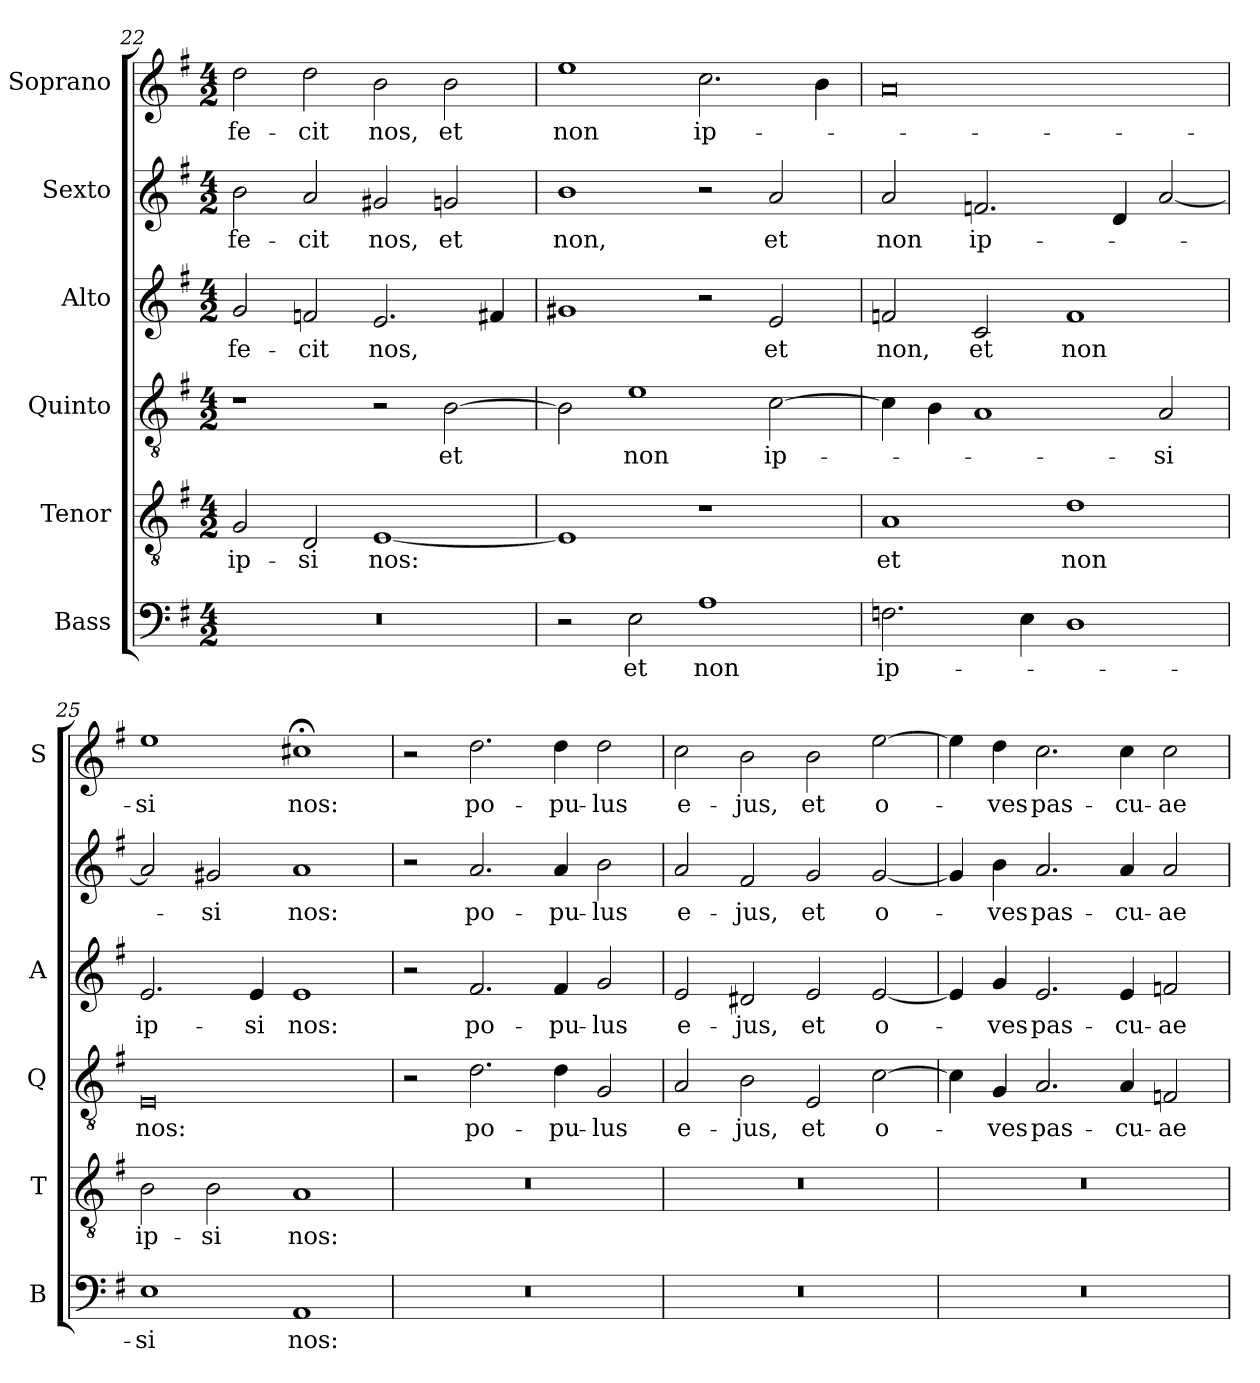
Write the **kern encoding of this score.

**kern	**text	**kern	**text	**kern	**text	**kern	**text	**kern	**text	**kern	**text
*part6	*part6	*part5	*part5	*part4	*part4	*part3	*part3	*part2	*part2	*part1	*part1
*staff6	*staff6	*staff5	*staff5	*staff4	*staff4	*staff3	*staff3	*staff2	*staff2	*staff1	*staff1
*I"Bass	*	*I"Tenor	*	*I"Quinto	*	*I"Alto	*	*I"Sexto	*	*I"Soprano	*
*I'B	*	*I'T	*	*I'Q	*	*I'A	*	*	*	*I'S	*
!!LO:LB:g=z
*clefF4	*	*clefGv2	*	*clefGv2	*	*clefG2	*	*clefG2	*	*clefG2	*
*k[f#]	*	*k[f#]	*	*k[f#]	*	*k[f#]	*	*k[f#]	*	*k[f#]	*
*G:	*	*G:	*	*G:	*	*G:	*	*G:	*	*G:	*
*M4/2	*	*M4/2	*	*M4/2	*	*M4/2	*	*M4/2	*	*M4/2	*
=22	=22	=22	=22	=22	=22	=22	=22	=22	=22	=22	=22
!	!	!	!LO:LY:b	!	!	!	!LO:LY:b	!	!LO:LY:b	!	!LO:LY:b
0r	.	2G/	ip-	1r	.	2g/	fe-	2b\	fe-	2dd\	fe-
!	!	!	!LO:LY:b	!	!	!	!LO:LY:b	!	!LO:LY:b	!	!LO:LY:b
.	.	2D/	-si	.	.	2fn/	-cit	2a/	-cit	2dd\	-cit
!	!	!	!LO:LY:b	!	!	!	!LO:LY:b	!	!LO:LY:b	!	!LO:LY:b
.	.	[1E	nos:	2r	.	2.e/	nos,	2g#X/	nos,	2b\	nos,
!	!	!	!	!	!LO:LY:b	!	!	!	!LO:LY:b	!	!LO:LY:b
.	.	.	.	[2B\	et	.	.	2gn/	et	2b\	et
.	.	.	.	.	.	4f#X/	.	.	.	.	.
=23	=23	=23	=23	=23	=23	=23	=23	=23	=23	=23	=23
!	!	!	!	!	!	!	!	!	!LO:LY:b	!	!LO:LY:b
2r	.	1E]	.	2B\]	.	1g#X	.	1b	non,	1ee	non
!	!LO:LY:b	!	!	!	!LO:LY:b	!	!	!	!	!	!
2E\	et	.	.	1e	non	.	.	.	.	.	.
!	!LO:LY:b	!	!	!	!	!	!	!	!	!	!LO:LY:b
1A	non	1r	.	.	.	2r	.	2r	.	2.cc\	ip-
!	!	!	!	!	!LO:LY:b	!	!LO:LY:b	!	!LO:LY:b	!	!
.	.	.	.	[2c\	ip-	2e/	et	2a/	et	.	.
.	.	.	.	.	.	.	.	.	.	4b\	.
=24	=24	=24	=24	=24	=24	=24	=24	=24	=24	=24	=24
!	!LO:LY:b	!	!LO:LY:b	!	!	!	!LO:LY:b	!	!LO:LY:b	!	!
2.Fn\	ip-	1A	et	4c\]	.	2fn/	non,	2a/	non	0a	.
.	.	.	.	4B\	.	.	.	.	.	.	.
!	!	!	!	!	!	!	!LO:LY:b	!	!LO:LY:b	!	!
.	.	.	.	1A	.	2c/	et	2.fn/	ip-	.	.
4E\	.	.	.	.	.	.	.	.	.	.	.
!	!	!	!LO:LY:b	!	!	!	!LO:LY:b	!	!	!	!
1D	.	1d	non	.	.	1f	non	.	.	.	.
.	.	.	.	.	.	.	.	4d/	.	.	.
!	!	!	!	!	!LO:LY:b	!	!	!	!	!	!
.	.	.	.	2A/	-si	.	.	[2a/	.	.	.
=25	=25	=25	=25	=25	=25	=25	=25	=25	=25	=25	=25
!	!LO:LY:b	!	!LO:LY:b	!	!LO:LY:b	!	!LO:LY:b	!	!	!	!LO:LY:b
1E	-si	2B\	ip-	0E	nos:	2.e/	ip-	2a/]	.	1ee	-si
!	!	!	!LO:LY:b	!	!	!	!	!	!LO:LY:b	!	!
.	.	2B\	-si	.	.	.	.	2g#X/	-si	.	.
!	!	!	!	!	!	!	!LO:LY:b	!	!	!	!
.	.	.	.	.	.	4e/	-si	.	.	.	.
!	!LO:LY:b	!	!LO:LY:b	!	!	!	!LO:LY:b	!	!LO:LY:b	!	!LO:LY:b
1AA	nos:	1A	nos:	.	.	1e	nos:	1a	nos:	1cc#X;<	nos:
!!LO:PB:g=z
=26	=26	=26	=26	=26	=26	=26	=26	=26	=26	=26	=26
0r	.	0r	.	2r	.	2r	.	2r	.	2r	.
!	!	!	!	!	!LO:LY:b	!	!LO:LY:b	!	!LO:LY:b	!	!LO:LY:b
.	.	.	.	2.d\	po-	2.f#/	po-	2.a/	po-	2.dd\	po-
!	!	!	!	!	!LO:LY:b	!	!LO:LY:b	!	!LO:LY:b	!	!LO:LY:b
.	.	.	.	4d\	-pu-	4f#/	-pu-	4a/	-pu-	4dd\	-pu-
!	!	!	!	!	!LO:LY:b	!	!LO:LY:b	!	!LO:LY:b	!	!LO:LY:b
.	.	.	.	2G/	-lus	2g/	-lus	2b\	-lus	2dd\	-lus
=27	=27	=27	=27	=27	=27	=27	=27	=27	=27	=27	=27
!	!	!	!	!	!LO:LY:b	!	!LO:LY:b	!	!LO:LY:b	!	!LO:LY:b
0r	.	0r	.	2A/	e-	2e/	e-	2a/	e-	2cc\	e-
!	!	!	!	!	!LO:LY:b	!	!LO:LY:b	!	!LO:LY:b	!	!LO:LY:b
.	.	.	.	2B\	-jus,	2d#X/	-jus,	2f#/	-jus,	2b\	-jus,
!	!	!	!	!	!LO:LY:b	!	!LO:LY:b	!	!LO:LY:b	!	!LO:LY:b
.	.	.	.	2E/	et	2e/	et	2g/	et	2b\	et
!	!	!	!	!	!LO:LY:b	!	!LO:LY:b	!	!LO:LY:b	!	!LO:LY:b
.	.	.	.	[2c\	o-	[2e/	o-	[2g/	o-	[2ee\	o-
=28	=28	=28	=28	=28	=28	=28	=28	=28	=28	=28	=28
0r	.	0r	.	4c\]	.	4e/]	.	4g/]	.	4ee\]	.
!	!	!	!	!	!LO:LY:b	!	!LO:LY:b	!	!LO:LY:b	!	!LO:LY:b
.	.	.	.	4G/	-ves	4g/	-ves	4b\	-ves	4dd\	-ves
!	!	!	!	!	!LO:LY:b	!	!LO:LY:b	!	!LO:LY:b	!	!LO:LY:b
.	.	.	.	2.A/	pas-	2.e/	pas-	2.a/	pas-	2.cc\	pas-
!	!	!	!	!	!LO:LY:b	!	!LO:LY:b	!	!LO:LY:b	!	!LO:LY:b
.	.	.	.	4A/	-cu-	4e/	-cu-	4a/	-cu-	4cc\	-cu-
!	!	!	!	!	!LO:LY:b	!	!LO:LY:b	!	!LO:LY:b	!	!LO:LY:b
.	.	.	.	2Fn/	-ae	2fn/	-ae	2a/	-ae	2cc\	-ae
=	=	=	=	=	=	=	=	=	=	=	=
*-	*-	*-	*-	*-	*-	*-	*-	*-	*-	*-	*-
